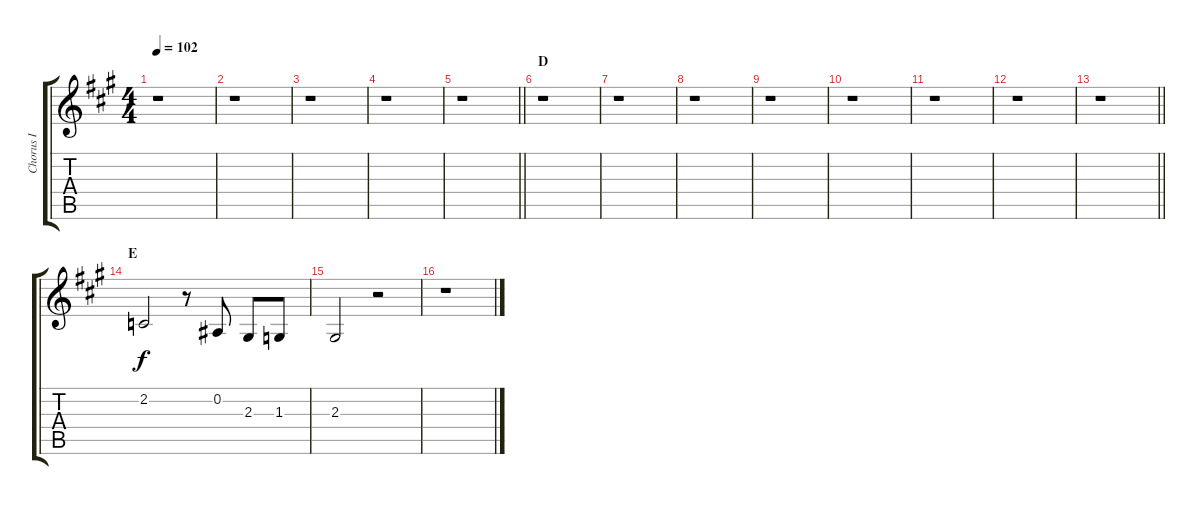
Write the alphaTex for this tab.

\track ("Chorus I" "Chorus I") {instrument voiceoohs}
\staff {score tabs}
\tuning (Eb4 Bb3 Gb3 Db3 Ab2 Eb2) {hide}
\ts (4 4)
\tempo 102
\clef g2
\ks a
r.1{dy f} |
r.1 |
r.1 |
r.1 |
\barLineRight lightlight
r.1 |
\section ("" "D")
r.1 |
r.1 |
r.1 |
r.1 |
r.1 |
r.1 |
r.1 |
\barLineRight lightlight
r.1 |
\section ("" "E")
2.2.2 r.8 0.2.8 2.3.8 1.3.8 |
2.3.2 r.2 |
r.1
